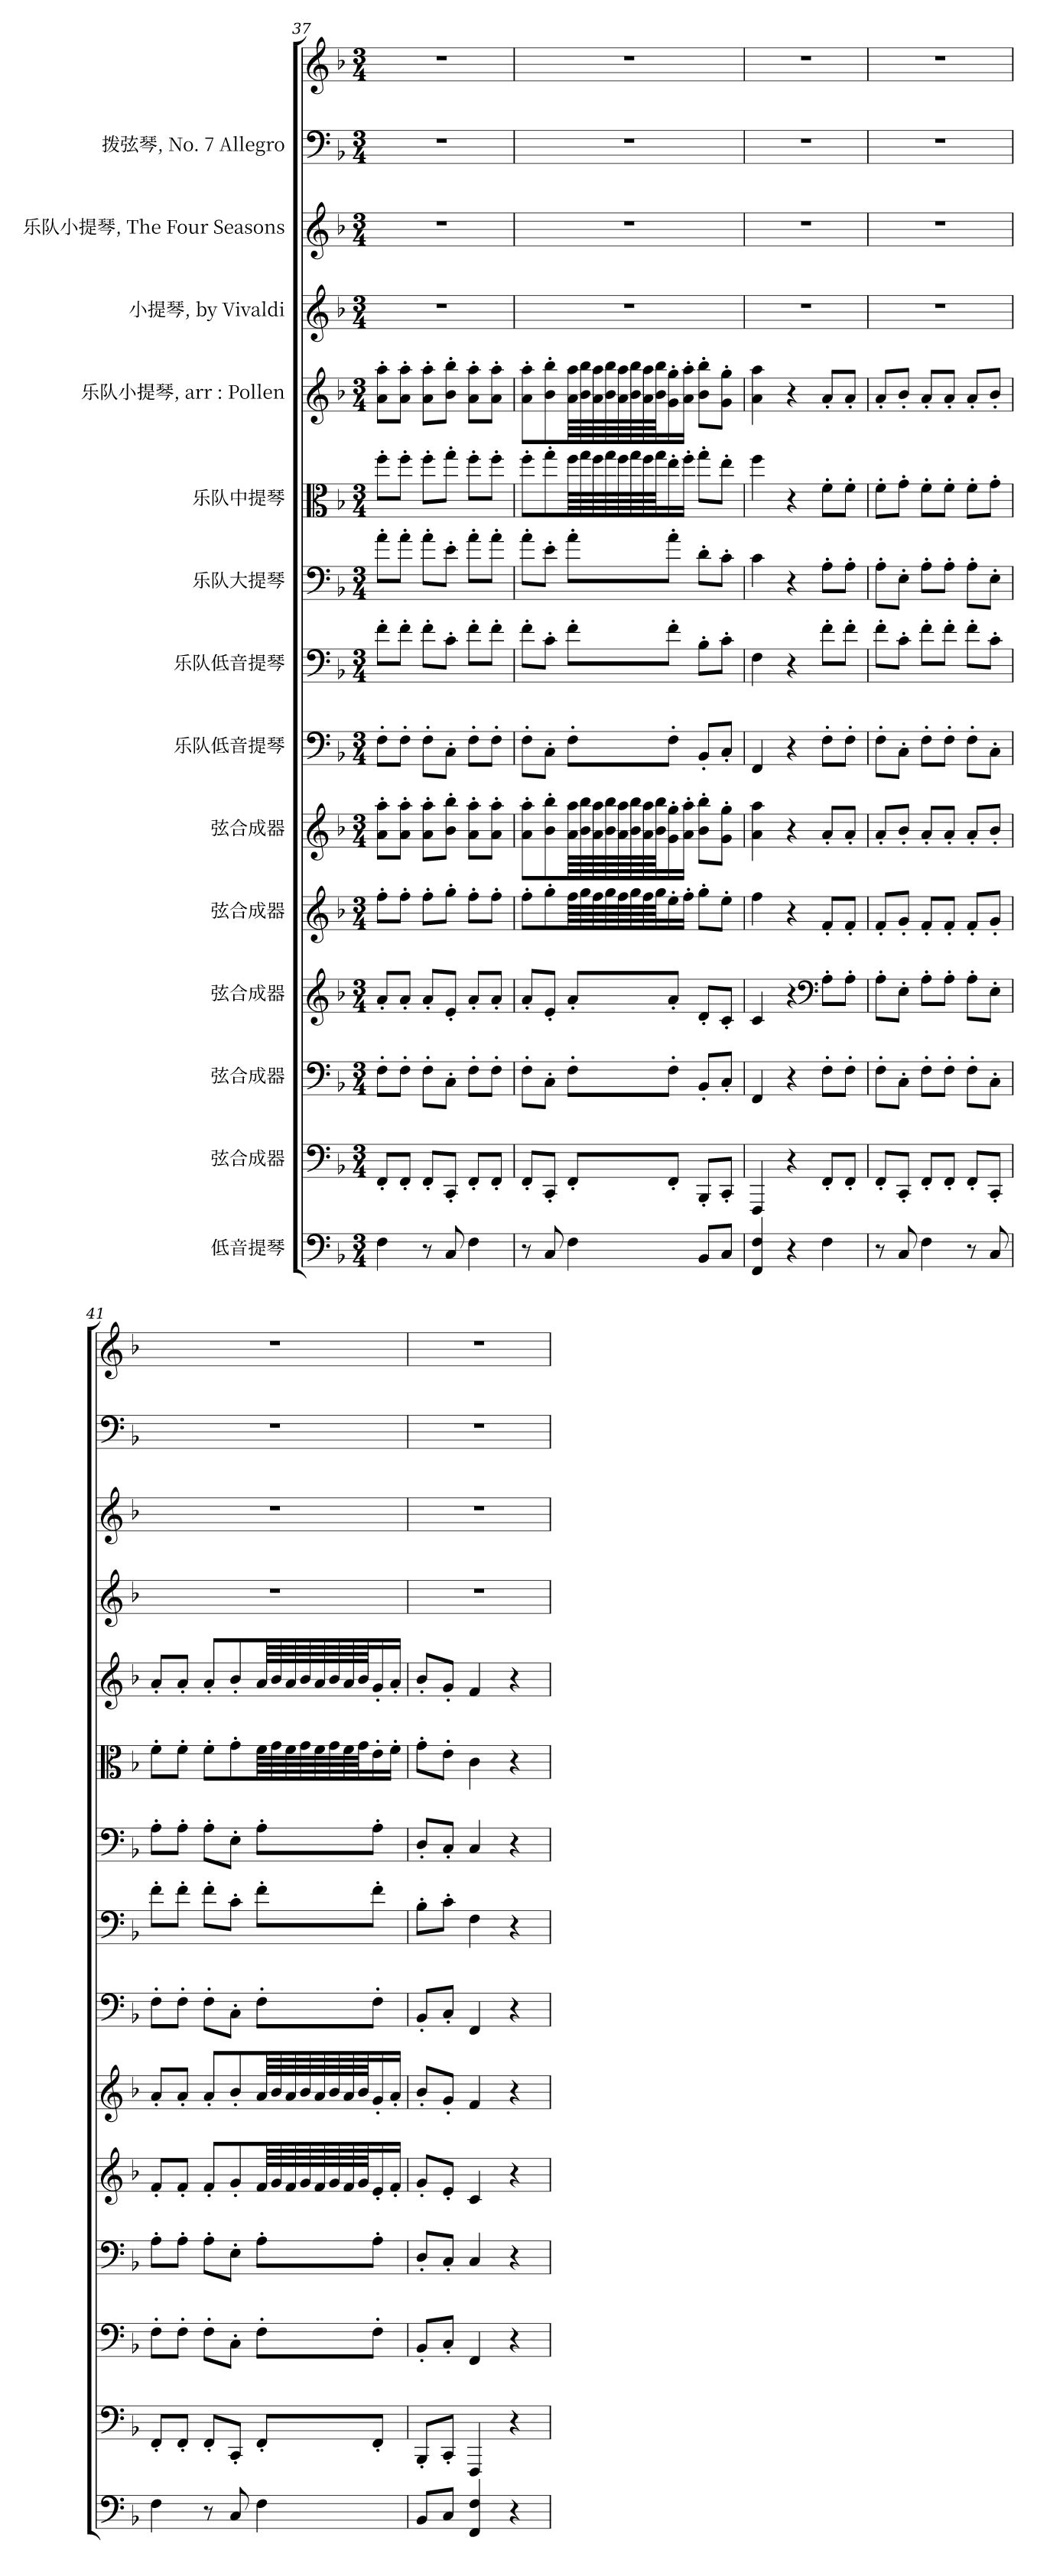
**kern	**kern	**kern	**kern	**kern	**kern	**kern	**kern	**kern	**kern	**kern	**kern	**kern	**kern	**kern
*part14	*part13	*part12	*part11	*part10	*part9	*part8	*part7	*part6	*part5	*part4	*part3	*part2	*part1	*part1
*staff15	*staff14	*staff13	*staff12	*staff11	*staff10	*staff9	*staff8	*staff7	*staff6	*staff5	*staff4	*staff3	*staff2	*staff1
*I"低音提琴	*I"弦合成器	*I"弦合成器	*I"弦合成器	*I"弦合成器	*I"弦合成器	*I"乐队低音提琴	*I"乐队低音提琴	*I"乐队大提琴	*I"乐队中提琴	*I"乐队小提琴, arr : Pollen	*I"小提琴, by Vivaldi	*I"乐队小提琴, The Four Seasons	*I"拨弦琴, No. 7 Allegro	*
!!LO:PB:g=z
*clefF4	*clefF4	*clefF4	*clefG2	*clefG2	*clefG2	*clefF4	*clefF4	*clefF4	*clefC3	*clefG2	*clefG2	*clefG2	*clefF4	*clefG2
*ITrd7c12	*	*	*	*	*	*ITrd7c12	*ITrd7c12	*	*	*	*	*	*	*
*k[b-]	*k[b-]	*k[b-]	*k[b-]	*k[b-]	*k[b-]	*k[b-]	*k[b-]	*k[b-]	*k[b-]	*k[b-]	*k[b-]	*k[b-]	*k[b-]	*k[b-]
*M3/4	*M3/4	*M3/4	*M3/4	*M3/4	*M3/4	*M3/4	*M3/4	*M3/4	*M3/4	*M3/4	*M3/4	*M3/4	*M3/4	*M3/4
=37	=37	=37	=37	=37	=37	=37	=37	=37	=37	=37	=37	=37	=37	=37
4FF\	8FF'/L	8F'\L	8a'/L	8ff'\L	8a\' 8aa\'L	8FF'\L	8F'\L	8a'\L	8ff'\L	8a\' 8aa\'L	2.r	2.r	2.r	2.r
.	8FF'/J	8F'\J	8a'/J	8ff'\J	8a\' 8aa\'J	8FF'\J	8F'\J	8a'\J	8ff'\J	8a\' 8aa\'J	.	.	.	.
8r	8FF'/L	8F'\L	8a'/L	8ff'\L	8a\' 8aa\'L	8FF'\L	8F'\L	8a'\L	8ff'\L	8a\' 8aa\'L	.	.	.	.
8CC/	8CC'/J	8C'\J	8e'/J	8gg'\J	8b-\' 8bb-\'J	8CC'\J	8C'\J	8e'\J	8gg'\J	8b-\' 8bb-\'J	.	.	.	.
4FF\	8FF'/L	8F'\L	8a'/L	8ff'\L	8a\' 8aa\'L	8FF'\L	8F'\L	8a'\L	8ff'\L	8a\' 8aa\'L	.	.	.	.
.	8FF'/J	8F'\J	8a'/J	8ff'\J	8a\' 8aa\'J	8FF'\J	8F'\J	8a'\J	8ff'\J	8a\' 8aa\'J	.	.	.	.
=38	=38	=38	=38	=38	=38	=38	=38	=38	=38	=38	=38	=38	=38	=38
8r	8FF'/L	8F'\L	8a'/L	8ff'\L	8a\' 8aa\'L	8FF'\L	8F'\L	8a'\L	8ff'\L	8a\' 8aa\'L	2.r	2.r	2.r	2.r
8CC/	8CC'/J	8C'\J	8e'/J	8gg'\	8b-\' 8bb-\'	8CC'\J	8C'\J	8e'\J	8gg'\	8b-\' 8bb-\'	.	.	.	.
4FF\	8FF'/L	8F'\L	8a'/L	64ff\LLL	64a\ 64aa\LLL	8FF'\L	8F'\L	8a'\L	64ff\LLL	64a\ 64aa\LLL	.	.	.	.
.	.	.	.	64gg\	64b-\ 64bb-\	.	.	.	64gg\	64b-\ 64bb-\	.	.	.	.
.	.	.	.	64ff\	64a\ 64aa\	.	.	.	64ff\	64a\ 64aa\	.	.	.	.
.	.	.	.	64gg\	64b-\ 64bb-\	.	.	.	64gg\	64b-\ 64bb-\	.	.	.	.
.	.	.	.	64ff\	64a\ 64aa\	.	.	.	64ff\	64a\ 64aa\	.	.	.	.
.	.	.	.	64gg\	64b-\ 64bb-\	.	.	.	64gg\	64b-\ 64bb-\	.	.	.	.
.	.	.	.	64ff\	64a\ 64aa\	.	.	.	64ff\	64a\ 64aa\	.	.	.	.
.	.	.	.	64gg\JJ	64b-\ 64bb-\JJ	.	.	.	64gg\JJ	64b-\ 64bb-\JJ	.	.	.	.
.	8FF'/J	8F'\J	8a'/J	16ee'\	16g\' 16gg\'	8FF'\J	8F'\J	8a'\J	16ee'\	16g\' 16gg\'	.	.	.	.
.	.	.	.	16ff'\JJ	16a\' 16aa\'JJ	.	.	.	16ff'\JJ	16a\' 16aa\'JJ	.	.	.	.
8BBB-/L	8BBB-'/L	8BB-'/L	8d'/L	8gg'\L	8b-\' 8bb-\'L	8BBB-'/L	8BB-'\L	8d'\L	8gg'\L	8b-\' 8bb-\'L	.	.	.	.
8CC/J	8CC'/J	8C'/J	8c'/J	8ee'\J	8g\' 8gg\'J	8CC'/J	8C'\J	8c'\J	8ee'\J	8g\' 8gg\'J	.	.	.	.
=39	=39	=39	=39	=39	=39	=39	=39	=39	=39	=39	=39	=39	=39	=39
4FFF/ 4FF/	4FFF/	4FF/	4c/	4ff\	4a\ 4aa\	4FFF/	4FF\	4c\	4ff\	4a\ 4aa\	2.r	2.r	2.r	2.r
4r	4r	4r	4r	4r	4r	4r	4r	4r	4r	4r	.	.	.	.
*	*	*	*clefF4	*	*	*	*	*	*	*	*	*	*	*
4FF\	8FF'/L	8F'\L	8A'\L	8f'/L	8a'/L	8FF'\L	8F'\L	8A'\L	8f'\L	8a'/L	.	.	.	.
.	8FF'/J	8F'\J	8A'\J	8f'/J	8a'/J	8FF'\J	8F'\J	8A'\J	8f'\J	8a'/J	.	.	.	.
!!LO:PB:g=z
=40	=40	=40	=40	=40	=40	=40	=40	=40	=40	=40	=40	=40	=40	=40
8r	8FF'/L	8F'\L	8A'\L	8f'/L	8a'/L	8FF'\L	8F'\L	8A'\L	8f'\L	8a'/L	2.r	2.r	2.r	2.r
8CC/	8CC'/J	8C'\J	8E'\J	8g'/J	8b-'/J	8CC'\J	8C'\J	8E'\J	8g'\J	8b-'/J	.	.	.	.
4FF\	8FF'/L	8F'\L	8A'\L	8f'/L	8a'/L	8FF'\L	8F'\L	8A'\L	8f'\L	8a'/L	.	.	.	.
.	8FF'/J	8F'\J	8A'\J	8f'/J	8a'/J	8FF'\J	8F'\J	8A'\J	8f'\J	8a'/J	.	.	.	.
8r	8FF'/L	8F'\L	8A'\L	8f'/L	8a'/L	8FF'\L	8F'\L	8A'\L	8f'\L	8a'/L	.	.	.	.
8CC/	8CC'/J	8C'\J	8E'\J	8g'/J	8b-'/J	8CC'\J	8C'\J	8E'\J	8g'\J	8b-'/J	.	.	.	.
=41	=41	=41	=41	=41	=41	=41	=41	=41	=41	=41	=41	=41	=41	=41
4FF\	8FF'/L	8F'\L	8A'\L	8f'/L	8a'/L	8FF'\L	8F'\L	8A'\L	8f'\L	8a'/L	2.r	2.r	2.r	2.r
.	8FF'/J	8F'\J	8A'\J	8f'/J	8a'/J	8FF'\J	8F'\J	8A'\J	8f'\J	8a'/J	.	.	.	.
8r	8FF'/L	8F'\L	8A'\L	8f'/L	8a'/L	8FF'\L	8F'\L	8A'\L	8f'\L	8a'/L	.	.	.	.
8CC/	8CC'/J	8C'\J	8E'\J	8g'/	8b-'/	8CC'\J	8C'\J	8E'\J	8g'\	8b-'/	.	.	.	.
4FF\	8FF'/L	8F'\L	8A'\L	64f/LLL	64a/LLL	8FF'\L	8F'\L	8A'\L	64f\LLL	64a/LLL	.	.	.	.
.	.	.	.	64g/	64b-/	.	.	.	64g\	64b-/	.	.	.	.
.	.	.	.	64f/	64a/	.	.	.	64f\	64a/	.	.	.	.
.	.	.	.	64g/	64b-/	.	.	.	64g\	64b-/	.	.	.	.
.	.	.	.	64f/	64a/	.	.	.	64f\	64a/	.	.	.	.
.	.	.	.	64g/	64b-/	.	.	.	64g\	64b-/	.	.	.	.
.	.	.	.	64f/	64a/	.	.	.	64f\	64a/	.	.	.	.
.	.	.	.	64g/JJ	64b-/JJ	.	.	.	64g\JJ	64b-/JJ	.	.	.	.
.	8FF'/J	8F'\J	8A'\J	16e'/	16g'/	8FF'\J	8F'\J	8A'\J	16e'\	16g'/	.	.	.	.
.	.	.	.	16f'/JJ	16a'/JJ	.	.	.	16f'\JJ	16a'/JJ	.	.	.	.
=42	=42	=42	=42	=42	=42	=42	=42	=42	=42	=42	=42	=42	=42	=42
8BBB-/L	8BBB-'/L	8BB-'/L	8D'/L	8g'/L	8b-'/L	8BBB-'/L	8BB-'\L	8D'/L	8g'\L	8b-'/L	2.r	2.r	2.r	2.r
8CC/J	8CC'/J	8C'/J	8C'/J	8e'/J	8g'/J	8CC'/J	8C'\J	8C'/J	8e'\J	8g'/J	.	.	.	.
4FFF/ 4FF/	4FFF/	4FF/	4C/	4c/	4f/	4FFF/	4FF\	4C/	4c\	4f/	.	.	.	.
4r	4r	4r	4r	4r	4r	4r	4r	4r	4r	4r	.	.	.	.
=	=	=	=	=	=	=	=	=	=	=	=	=	=	=
*-	*-	*-	*-	*-	*-	*-	*-	*-	*-	*-	*-	*-	*-	*-
